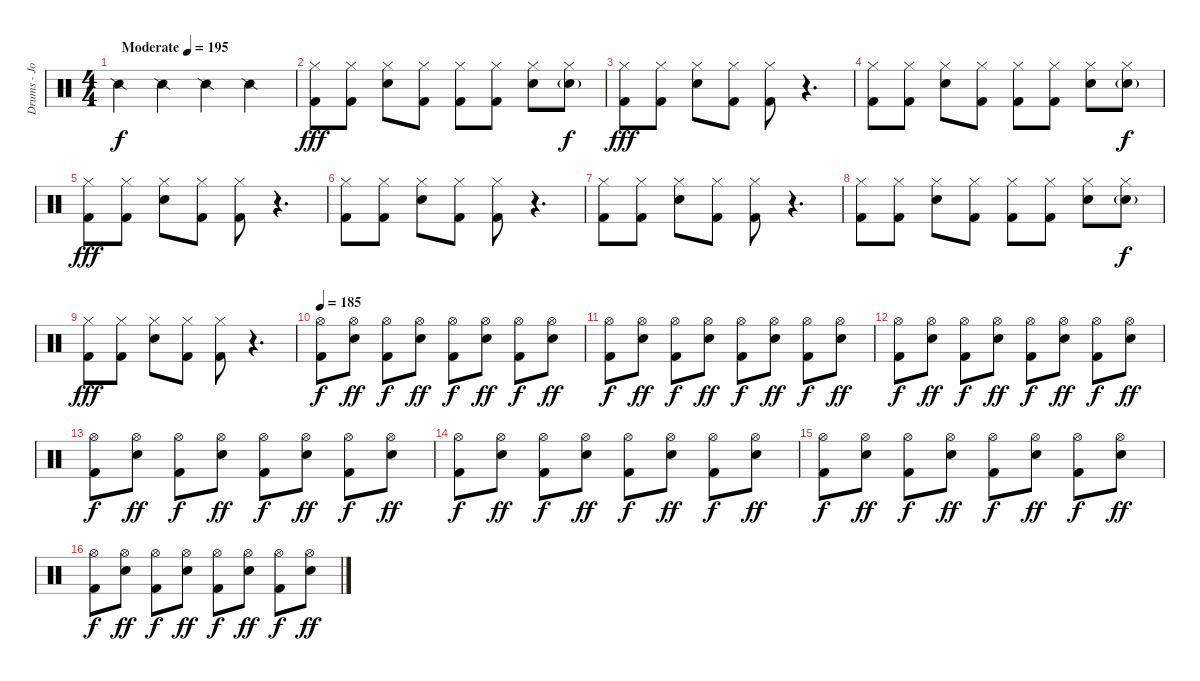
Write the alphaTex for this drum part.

\track ("Drums - John" "Drums - Jo") {instrument percussion}
\staff {score}
\articulation defaults
\ts (4 4)
\tempo (195 "Moderate")
\clef neutral
\ks c "Snare (side stick) 2".4{dy f} "Snare (side stick) 2".4 "Snare (side stick) 2".4 "Snare (side stick) 2".4
|
("Hi-Hat (closed)" "Kick (hit) 2").8{dy fff} ("Hi-Hat (closed)" "Kick (hit) 2").8 ("Hi-Hat (closed)" "Electric Snare (hit)").8 ("Hi-Hat (closed)" "Kick (hit) 2").8 ("Hi-Hat (closed)" "Kick (hit) 2").8 ("Hi-Hat (closed)" "Kick (hit) 2").8 ("Hi-Hat (closed)" "Electric Snare (hit)").8 ("Hi-Hat (closed)" "Electric Snare (hit)"{g}).8{dy f} |
("Hi-Hat (closed)" "Kick (hit) 2").8{dy fff} ("Hi-Hat (closed)" "Kick (hit) 2").8 ("Hi-Hat (closed)" "Electric Snare (hit)").8 ("Hi-Hat (closed)" "Kick (hit) 2").8 ("Hi-Hat (closed)" "Kick (hit) 2").8 r.4{d} |
("Hi-Hat (closed)" "Kick (hit) 2").8 ("Hi-Hat (closed)" "Kick (hit) 2").8 ("Hi-Hat (closed)" "Electric Snare (hit)").8 ("Hi-Hat (closed)" "Kick (hit) 2").8 ("Hi-Hat (closed)" "Kick (hit) 2").8 ("Hi-Hat (closed)" "Kick (hit) 2").8 ("Hi-Hat (closed)" "Electric Snare (hit)").8 ("Hi-Hat (closed)" "Electric Snare (hit)"{g}).8{dy f} |
("Hi-Hat (closed)" "Kick (hit) 2").8{dy fff} ("Hi-Hat (closed)" "Kick (hit) 2").8 ("Hi-Hat (closed)" "Electric Snare (hit)").8 ("Hi-Hat (closed)" "Kick (hit) 2").8 ("Hi-Hat (closed)" "Kick (hit) 2").8 r.4{d} |
("Hi-Hat (closed)" "Kick (hit) 2").8 ("Hi-Hat (closed)" "Kick (hit) 2").8 ("Hi-Hat (closed)" "Electric Snare (hit)").8 ("Hi-Hat (closed)" "Kick (hit) 2").8 ("Hi-Hat (closed)" "Kick (hit) 2").8 r.4{d} |
("Hi-Hat (closed)" "Kick (hit) 2").8 ("Hi-Hat (closed)" "Kick (hit) 2").8 ("Hi-Hat (closed)" "Electric Snare (hit)").8 ("Hi-Hat (closed)" "Kick (hit) 2").8 ("Hi-Hat (closed)" "Kick (hit) 2").8 r.4{d} |
("Hi-Hat (closed)" "Kick (hit) 2").8 ("Hi-Hat (closed)" "Kick (hit) 2").8 ("Hi-Hat (closed)" "Electric Snare (hit)").8 ("Hi-Hat (closed)" "Kick (hit) 2").8 ("Hi-Hat (closed)" "Kick (hit) 2").8 ("Hi-Hat (closed)" "Kick (hit) 2").8 ("Hi-Hat (closed)" "Electric Snare (hit)").8 ("Hi-Hat (closed)" "Electric Snare (hit)"{g}).8{dy f} |
("Hi-Hat (closed)" "Kick (hit) 2").8{dy fff} ("Hi-Hat (closed)" "Kick (hit) 2").8 ("Hi-Hat (closed)" "Electric Snare (hit)").8 ("Hi-Hat (closed)" "Kick (hit) 2").8 ("Hi-Hat (closed)" "Kick (hit) 2").8 r.4{d} |
\tempo 185
("Hi-Hat (open)" "Kick (hit) 2").8{dy f} ("Hi-Hat (open)" "Electric Snare (hit)").8{dy ff} ("Hi-Hat (open)" "Kick (hit) 2").8{dy f} ("Hi-Hat (open)" "Electric Snare (hit)").8{dy ff} ("Hi-Hat (open)" "Kick (hit) 2").8{dy f} ("Hi-Hat (open)" "Electric Snare (hit)").8{dy ff} ("Hi-Hat (open)" "Kick (hit) 2").8{dy f} ("Hi-Hat (open)" "Electric Snare (hit)").8{dy ff} |
("Hi-Hat (open)" "Kick (hit) 2").8{dy f} ("Hi-Hat (open)" "Electric Snare (hit)").8{dy ff} ("Hi-Hat (open)" "Kick (hit) 2").8{dy f} ("Hi-Hat (open)" "Electric Snare (hit)").8{dy ff} ("Hi-Hat (open)" "Kick (hit) 2").8{dy f} ("Hi-Hat (open)" "Electric Snare (hit)").8{dy ff} ("Hi-Hat (open)" "Kick (hit) 2").8{dy f} ("Hi-Hat (open)" "Electric Snare (hit)").8{dy ff} |
("Hi-Hat (open)" "Kick (hit) 2").8{dy f} ("Hi-Hat (open)" "Electric Snare (hit)").8{dy ff} ("Hi-Hat (open)" "Kick (hit) 2").8{dy f} ("Hi-Hat (open)" "Electric Snare (hit)").8{dy ff} ("Hi-Hat (open)" "Kick (hit) 2").8{dy f} ("Hi-Hat (open)" "Electric Snare (hit)").8{dy ff} ("Hi-Hat (open)" "Kick (hit) 2").8{dy f} ("Hi-Hat (open)" "Electric Snare (hit)").8{dy ff} |
("Hi-Hat (open)" "Kick (hit) 2").8{dy f} ("Hi-Hat (open)" "Electric Snare (hit)").8{dy ff} ("Hi-Hat (open)" "Kick (hit) 2").8{dy f} ("Hi-Hat (open)" "Electric Snare (hit)").8{dy ff} ("Hi-Hat (open)" "Kick (hit) 2").8{dy f} ("Hi-Hat (open)" "Electric Snare (hit)").8{dy ff} ("Hi-Hat (open)" "Kick (hit) 2").8{dy f} ("Hi-Hat (open)" "Electric Snare (hit)").8{dy ff} |
("Hi-Hat (open)" "Kick (hit) 2").8{dy f} ("Hi-Hat (open)" "Electric Snare (hit)").8{dy ff} ("Hi-Hat (open)" "Kick (hit) 2").8{dy f} ("Hi-Hat (open)" "Electric Snare (hit)").8{dy ff} ("Hi-Hat (open)" "Kick (hit) 2").8{dy f} ("Hi-Hat (open)" "Electric Snare (hit)").8{dy ff} ("Hi-Hat (open)" "Kick (hit) 2").8{dy f} ("Hi-Hat (open)" "Electric Snare (hit)").8{dy ff} |
("Hi-Hat (open)" "Kick (hit) 2").8{dy f} ("Hi-Hat (open)" "Electric Snare (hit)").8{dy ff} ("Hi-Hat (open)" "Kick (hit) 2").8{dy f} ("Hi-Hat (open)" "Electric Snare (hit)").8{dy ff} ("Hi-Hat (open)" "Kick (hit) 2").8{dy f} ("Hi-Hat (open)" "Electric Snare (hit)").8{dy ff} ("Hi-Hat (open)" "Kick (hit) 2").8{dy f} ("Hi-Hat (open)" "Electric Snare (hit)").8{dy ff} |
("Hi-Hat (open)" "Kick (hit) 2").8{dy f} ("Hi-Hat (open)" "Electric Snare (hit)").8{dy ff} ("Hi-Hat (open)" "Kick (hit) 2").8{dy f} ("Hi-Hat (open)" "Electric Snare (hit)").8{dy ff} ("Hi-Hat (open)" "Kick (hit) 2").8{dy f} ("Hi-Hat (open)" "Electric Snare (hit)").8{dy ff} ("Hi-Hat (open)" "Kick (hit) 2").8{dy f} ("Hi-Hat (open)" "Electric Snare (hit)").8{dy ff}
